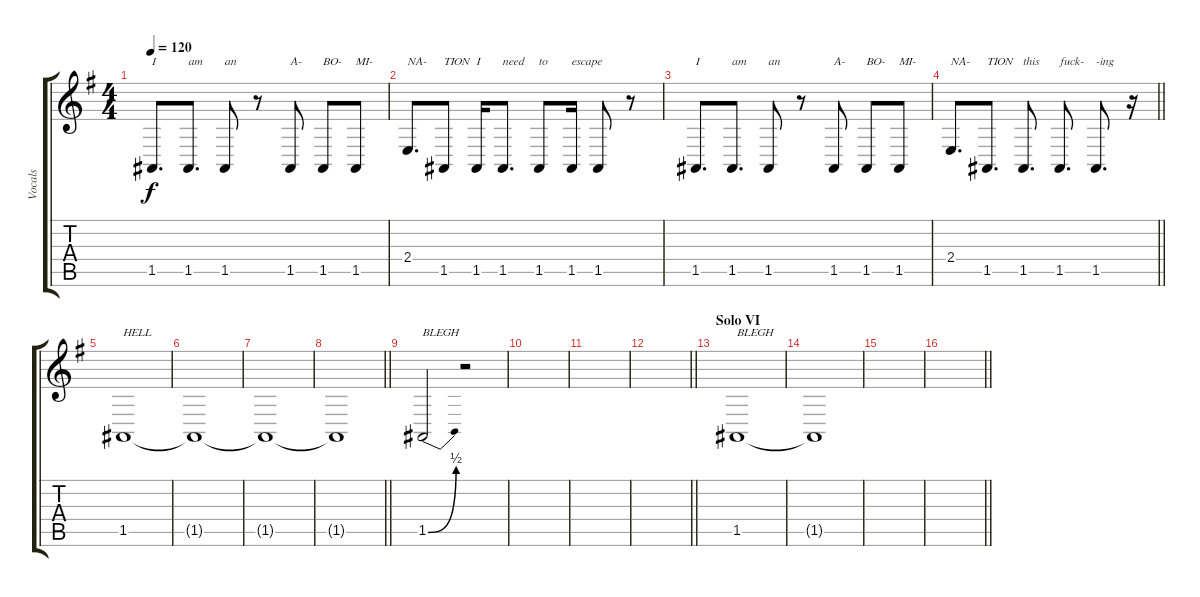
\track ("Vocals" "Vocals") {instrument oboe}
\staff {score tabs}
\tuning (E4 B3 G3 D3 A2 D2) {hide}
\ts (4 4)
\tempo 120
\clef g2
\ks eminor
1.5.8{d txt "I" dy f} 1.5.8{d txt "am"} 1.5.8{txt "an"} r.8 1.5.8{txt "A-"} 1.5.8{txt "BO-"} 1.5.8{txt "MI-"} |
2.4.8{d txt "NA-"} 1.5.8{txt "TION"} 1.5.16{txt "I"} 1.5.8{d txt "need"} 1.5.8{txt "to"} 1.5.16{txt "escape"} 1.5.8 r.8 |
1.5.8{d txt "I"} 1.5.8{d txt "am"} 1.5.8{txt "an"} r.8 1.5.8{txt "A-"} 1.5.8{txt "BO-"} 1.5.8{txt "MI-"} |
\barLineRight lightlight
2.4.8{d txt "NA-"} 1.5.8{d txt "TION"} 1.5.8{d txt "this"} 1.5.8{d txt "fuck-"} 1.5.8{d txt "-ing"} r.16 |
\section ("" "")
1.5.1{txt "HELL"} |
1.5{t}.1 |
1.5{t}.1 |
\barLineRight lightlight
1.5{t}.1 |
1.5{be (bend 0 0 60 2)}.2{txt "BLEGH"} r.2 |
|
|
\barLineRight lightlight
|
\section ("" "Solo VI")
1.5.1{txt "BLEGH"} |
1.5{t}.1 |
|
\barLineRight lightlight
